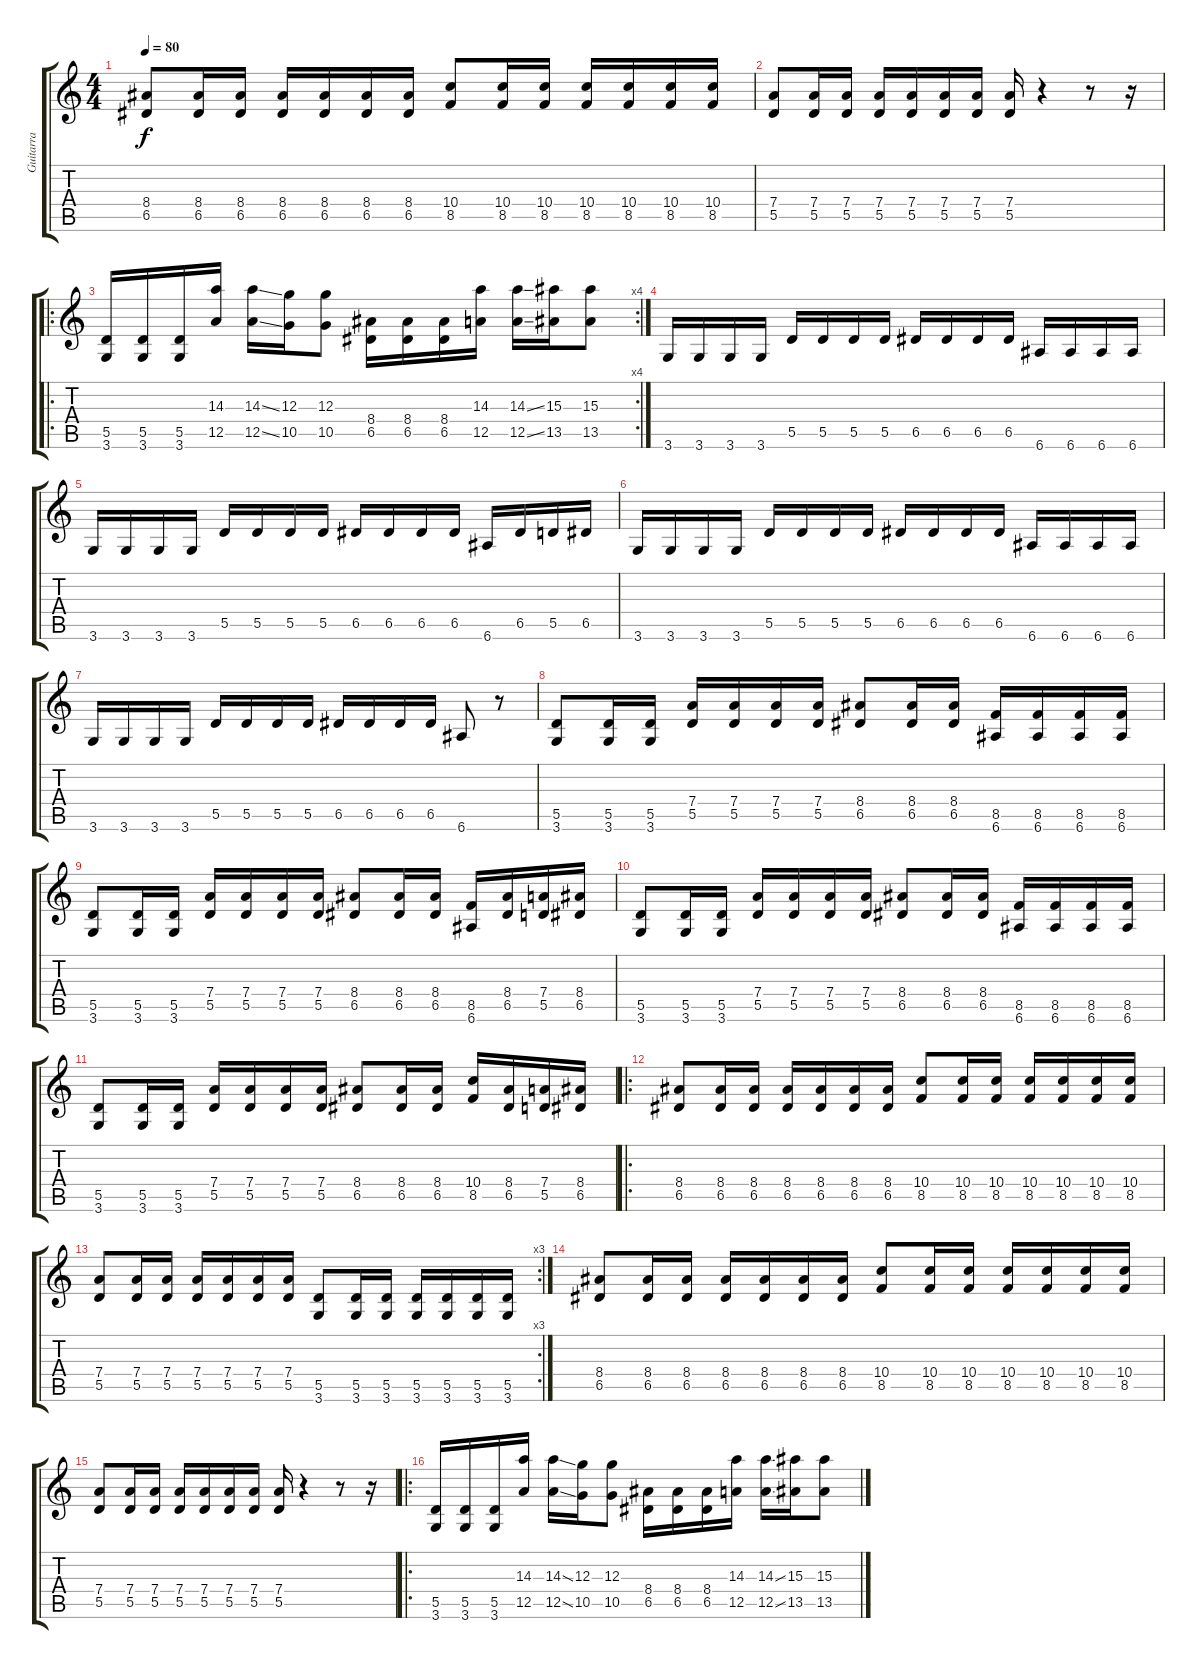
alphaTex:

\track ("Guitarra" "Guitarra") {instrument distortionguitar}
\staff {score tabs}
\tuning (E4 B3 G3 D3 A2 E2) {hide}
\ts (4 4)
\tempo 80
\clef g2
\ks c
(8.4 6.5).8{dy f} (8.4 6.5).16 (8.4 6.5).16 (8.4 6.5).16 (8.4 6.5).16 (8.4 6.5).16 (8.4 6.5).16 (10.4 8.5).8 (10.4 8.5).16 (10.4 8.5).16 (10.4 8.5).16 (10.4 8.5).16 (10.4 8.5).16 (10.4 8.5).16 |
(7.4 5.5).8 (7.4 5.5).16 (7.4 5.5).16 (7.4 5.5).16 (7.4 5.5).16 (7.4 5.5).16 (7.4 5.5).16 (7.4 5.5).16 r.4 r.8 r.16 |
\ro
\rc 4
(5.5 3.6).16 (5.5 3.6).16 (5.5 3.6).16 (14.3 12.5).16 (14.3{ss} 12.5{ss}).16 (12.3 10.5).16 (12.3 10.5).8 (8.4 6.5).16 (8.4 6.5).16 (8.4 6.5).16 (14.3 12.5).16 (14.3{ss} 12.5{ss}).16 (15.3 13.5).16 (15.3 13.5).8 |
3.6.16 3.6.16 3.6.16 3.6.16 5.5.16 5.5.16 5.5.16 5.5.16 6.5.16 6.5.16 6.5.16 6.5.16 6.6.16 6.6.16 6.6.16 6.6.16 |
3.6.16 3.6.16 3.6.16 3.6.16 5.5.16 5.5.16 5.5.16 5.5.16 6.5.16 6.5.16 6.5.16 6.5.16 6.6.16 6.5.16 5.5.16 6.5.16 |
3.6.16 3.6.16 3.6.16 3.6.16 5.5.16 5.5.16 5.5.16 5.5.16 6.5.16 6.5.16 6.5.16 6.5.16 6.6.16 6.6.16 6.6.16 6.6.16 |
3.6.16 3.6.16 3.6.16 3.6.16 5.5.16 5.5.16 5.5.16 5.5.16 6.5.16 6.5.16 6.5.16 6.5.16 6.6.8 r.8 |
(5.5 3.6).8 (5.5 3.6).16 (5.5 3.6).16 (7.4 5.5).16 (7.4 5.5).16 (7.4 5.5).16 (7.4 5.5).16 (8.4 6.5).8 (8.4 6.5).16 (8.4 6.5).16 (8.5 6.6).16 (8.5 6.6).16 (8.5 6.6).16 (8.5 6.6).16 |
(5.5 3.6).8 (5.5 3.6).16 (5.5 3.6).16 (7.4 5.5).16 (7.4 5.5).16 (7.4 5.5).16 (7.4 5.5).16 (8.4 6.5).8 (8.4 6.5).16 (8.4 6.5).16 (8.5 6.6).16 (8.4 6.5).16 (7.4 5.5).16 (8.4 6.5).16 |
(5.5 3.6).8 (5.5 3.6).16 (5.5 3.6).16 (7.4 5.5).16 (7.4 5.5).16 (7.4 5.5).16 (7.4 5.5).16 (8.4 6.5).8 (8.4 6.5).16 (8.4 6.5).16 (8.5 6.6).16 (8.5 6.6).16 (8.5 6.6).16 (8.5 6.6).16 |
(5.5 3.6).8 (5.5 3.6).16 (5.5 3.6).16 (7.4 5.5).16 (7.4 5.5).16 (7.4 5.5).16 (7.4 5.5).16 (8.4 6.5).8 (8.4 6.5).16 (8.4 6.5).16 (10.4 8.5).16 (8.4 6.5).16 (7.4 5.5).16 (8.4 6.5).16 |
\ro
(8.4 6.5).8 (8.4 6.5).16 (8.4 6.5).16 (8.4 6.5).16 (8.4 6.5).16 (8.4 6.5).16 (8.4 6.5).16 (10.4 8.5).8 (10.4 8.5).16 (10.4 8.5).16 (10.4 8.5).16 (10.4 8.5).16 (10.4 8.5).16 (10.4 8.5).16 |
\rc 3
(7.4 5.5).8 (7.4 5.5).16 (7.4 5.5).16 (7.4 5.5).16 (7.4 5.5).16 (7.4 5.5).16 (7.4 5.5).16 (5.5 3.6).8 (5.5 3.6).16 (5.5 3.6).16 (5.5 3.6).16 (5.5 3.6).16 (5.5 3.6).16 (5.5 3.6).16 |
(8.4 6.5).8 (8.4 6.5).16 (8.4 6.5).16 (8.4 6.5).16 (8.4 6.5).16 (8.4 6.5).16 (8.4 6.5).16 (10.4 8.5).8 (10.4 8.5).16 (10.4 8.5).16 (10.4 8.5).16 (10.4 8.5).16 (10.4 8.5).16 (10.4 8.5).16 |
(7.4 5.5).8 (7.4 5.5).16 (7.4 5.5).16 (7.4 5.5).16 (7.4 5.5).16 (7.4 5.5).16 (7.4 5.5).16 (7.4 5.5).16 r.4 r.8 r.16 |
\ro
(5.5 3.6).16 (5.5 3.6).16 (5.5 3.6).16 (14.3 12.5).16 (14.3{ss} 12.5{ss}).16 (12.3 10.5).16 (12.3 10.5).8 (8.4 6.5).16 (8.4 6.5).16 (8.4 6.5).16 (14.3 12.5).16 (14.3{ss} 12.5{ss}).16 (15.3 13.5).16 (15.3 13.5).8
